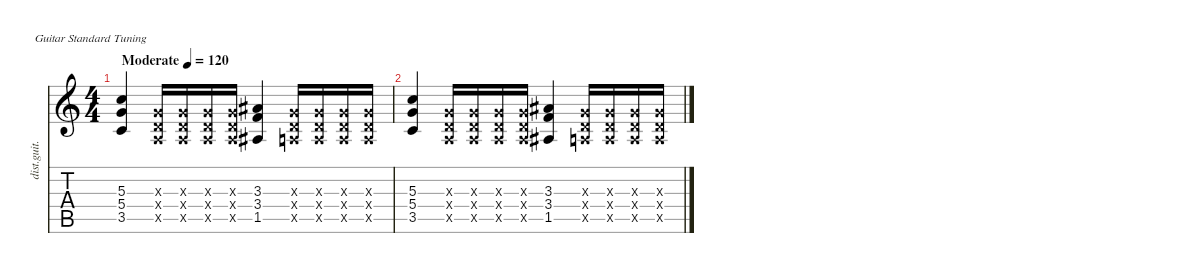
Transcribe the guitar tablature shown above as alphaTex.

\defaultSystemsLayout 4
\hideDynamics
\bracketExtendMode nobrackets
\otherSystemsTrackNameOrientation horizontal
\track ("Track 1" "dist.guit.") {instrument distortionguitar}
\staff {score tabs}
\tuning (E4 B3 G3 D3 A2 E2)
\ts (4 4)
\beaming (8 2 2 2 2)
\tempo (120 "Moderate")
\clef g2
\ks c
(5.3 5.4 3.5).4{dy f instrument distortionguitar beam Up} (0.3{x} 0.4{x} 0.5{x}).16{beam Up} (0.3{x} 0.4{x} 0.5{x}).16{beam Up} (0.3{x} 0.4{x} 0.5{x}).16{beam Up} (0.3{x} 0.4{x} 0.5{x}).16{beam Up} (3.3{acc #} 3.4 1.5{acc #}).4{beam Up} (0.3{x} 0.4{x} 0.5{x}).16{beam Up} (0.3{x} 0.4{x} 0.5{x}).16{beam Up} (0.3{x} 0.4{x} 0.5{x}).16{beam Up} (0.3{x} 0.4{x} 0.5{x}).16{beam Up} |
(5.3 5.4 3.5).4{beam Up} (0.3{x} 0.4{x} 0.5{x}).16{beam Up} (0.3{x} 0.4{x} 0.5{x}).16{beam Up} (0.3{x} 0.4{x} 0.5{x}).16{beam Up} (0.3{x} 0.4{x} 0.5{x}).16{beam Up} (3.3{acc #} 3.4 1.5{acc #}).4{beam Up} (0.3{x} 0.4{x} 0.5{x}).16{beam Up} (0.3{x} 0.4{x} 0.5{x}).16{beam Up} (0.3{x} 0.4{x} 0.5{x}).16{beam Up} (0.3{x} 0.4{x} 0.5{x}).16{beam Up}
